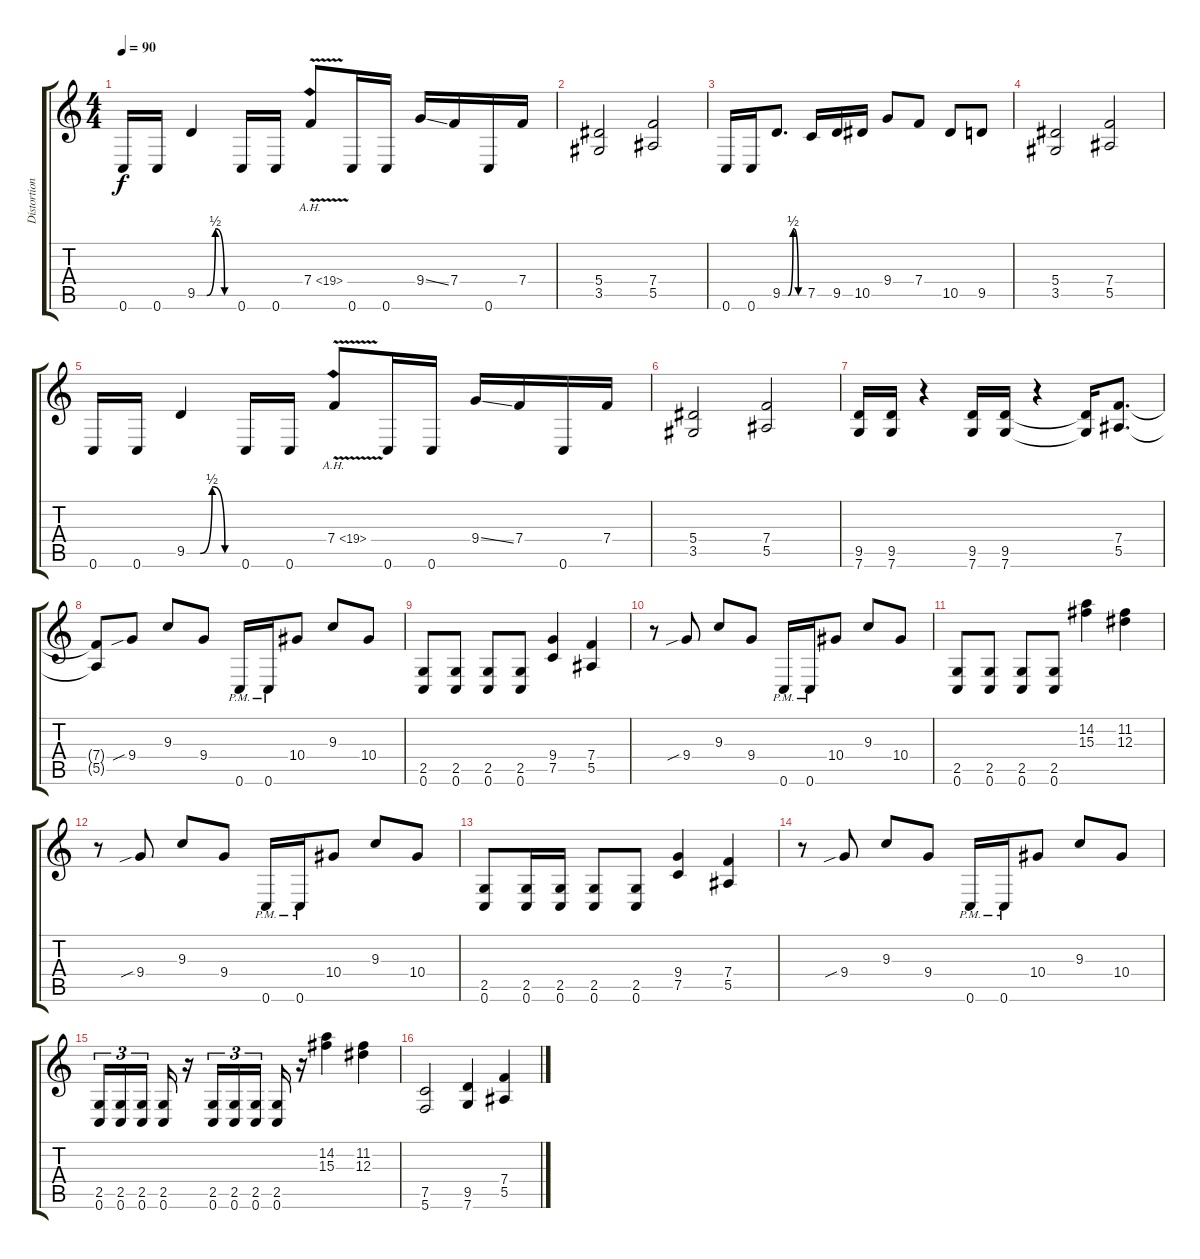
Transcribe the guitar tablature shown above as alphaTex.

\track ("Distortion guitar" "Distortion") {instrument distortionguitar}
\staff {score tabs}
\tuning (C4 G3 Eb3 Bb2 F2 C2) {hide}
\ts (4 4)
\tempo 90
\clef g2
\ks c
0.6.16{dy f} 0.6.16 9.5{be (custom 0 0 16 0 30 2 45 0 60 0)}.4 0.6.16 0.6.16 7.4{ah 12 v}.8 0.6.16 0.6.16 9.4{ss}.16 7.4.16 0.6.16 7.4.16 |
(5.4 3.5).2 (7.4 5.5).2 |
0.6.16 0.6.16 9.5{be (custom 0 0 16 0 30 2 45 0 60 0)}.8{d} 7.5.16 9.5.16 10.5.16 9.4.8 7.4.8 10.5.8 9.5.8 |
(5.4 3.5).2 (7.4 5.5).2 |
0.6.16 0.6.16 9.5{be (custom 0 0 16 0 30 2 45 0 60 0)}.4 0.6.16 0.6.16 7.4{ah 12 v}.8 0.6.16 0.6.16 9.4{ss}.16 7.4.16 0.6.16 7.4.16 |
(5.4 3.5).2 (7.4 5.5).2 |
(9.5 7.6).16 (9.5 7.6).16 r.4 (9.5 7.6).16 (9.5 7.6).16 r.4 (9.5{t} 7.6{t}).16 (7.4 5.5).8{d} |
(7.4{t} 5.5{t}).8 9.4{sib}.8 9.3.8 9.4.8 0.6{pm}.16 0.6{pm}.16 10.4.8 9.3.8 10.4.8 |
(2.5 0.6).8 (2.5 0.6).8 (2.5 0.6).8 (2.5 0.6).8 (9.4 7.5).4 (7.4 5.5).4 |
r.8 9.4{sib}.8 9.3.8 9.4.8 0.6{pm}.16 0.6{pm}.16 10.4.8 9.3.8 10.4.8 |
(2.5 0.6).8 (2.5 0.6).8 (2.5 0.6).8 (2.5 0.6).8 (14.2 15.3).4 (11.2 12.3).4 |
r.8 9.4{sib}.8 9.3.8 9.4.8 0.6{pm}.16 0.6{pm}.16 10.4.8 9.3.8 10.4.8 |
(2.5 0.6).8 (2.5 0.6).16 (2.5 0.6).16 (2.5 0.6).8 (2.5 0.6).8 (9.4 7.5).4 (7.4 5.5).4 |
r.8 9.4{sib}.8 9.3.8 9.4.8 0.6{pm}.16 0.6{pm}.16 10.4.8 9.3.8 10.4.8 |
(2.5 0.6).16{tu (3 2)} (2.5 0.6).16{tu (3 2)} (2.5 0.6).16{tu (3 2)} (2.5 0.6).16 r.16 (2.5 0.6).16{tu (3 2)} (2.5 0.6).16{tu (3 2)} (2.5 0.6).16{tu (3 2)} (2.5 0.6).16 r.16 (14.2 15.3).4 (11.2 12.3).4 |
(7.5 5.6).2 (9.5 7.6).4 (7.4 5.5).4
